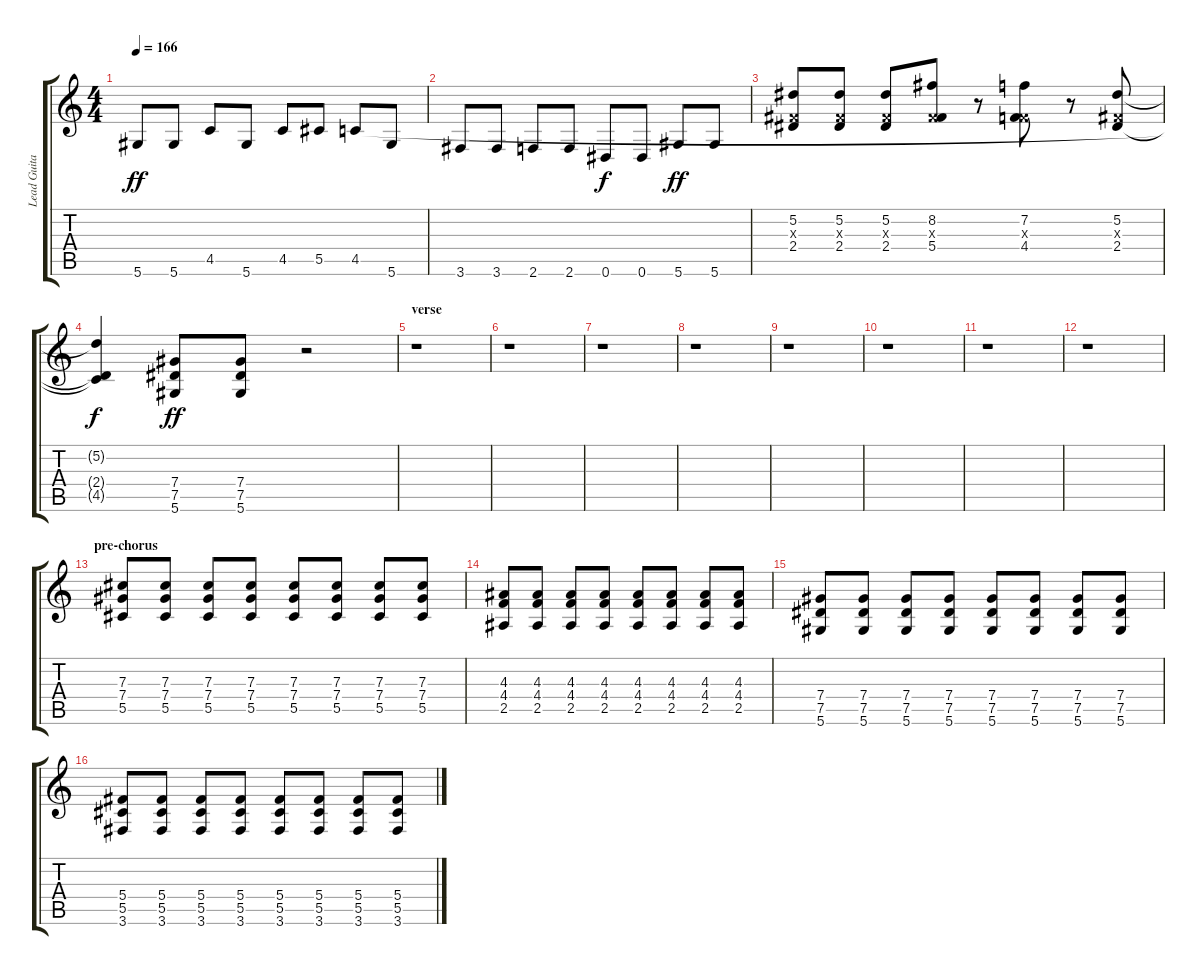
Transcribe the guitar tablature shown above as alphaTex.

\track ("Lead Guitar (Vinnie)" "Lead Guita") {instrument distortionguitar}
\staff {score tabs}
\tuning (Eb4 Bb3 Gb3 Db3 Ab2 Eb2) {hide}
\ts (4 4)
\tempo 166
\clef g2
\ks c
5.6.8{dy ff} 5.6.8 4.5.8 5.6.8 4.5.8 5.5.8 4.5.8 5.6.8 |
3.6.8 3.6.8 2.6.8 2.6.8 0.6.8{dy f} 0.6.8 5.6.8{dy ff} 5.6.8 |
(5.2 0.3{x} 2.4).8 (5.2 0.3{x} 2.4).8 (5.2 0.3{x} 2.4).8 (8.2 0.3{x} 5.4).8 r.8 (7.2 0.3{x} 4.4).8 r.8 (5.2 0.3{x} 2.4).8 |
(5.2{t} 2.4{t} 4.5{t}).4{dy f} (7.4 7.5 5.6).8{dy ff} (7.4 7.5 5.6).8 r.2 |
\section ("" "verse")
r.1 |
r.1 |
r.1 |
r.1 |
r.1 |
r.1 |
r.1 |
r.1 |
\section ("" "pre-chorus")
(7.3 7.4 5.5).8 (7.3 7.4 5.5).8 (7.3 7.4 5.5).8 (7.3 7.4 5.5).8 (7.3 7.4 5.5).8 (7.3 7.4 5.5).8 (7.3 7.4 5.5).8 (7.3 7.4 5.5).8 |
(4.3 4.4 2.5).8 (4.3 4.4 2.5).8 (4.3 4.4 2.5).8 (4.3 4.4 2.5).8 (4.3 4.4 2.5).8 (4.3 4.4 2.5).8 (4.3 4.4 2.5).8 (4.3 4.4 2.5).8 |
(7.4 7.5 5.6).8 (7.4 7.5 5.6).8 (7.4 7.5 5.6).8 (7.4 7.5 5.6).8 (7.4 7.5 5.6).8 (7.4 7.5 5.6).8 (7.4 7.5 5.6).8 (7.4 7.5 5.6).8 |
(5.4 5.5 3.6).8 (5.4 5.5 3.6).8 (5.4 5.5 3.6).8 (5.4 5.5 3.6).8 (5.4 5.5 3.6).8 (5.4 5.5 3.6).8 (5.4 5.5 3.6).8 (5.4 5.5 3.6).8
